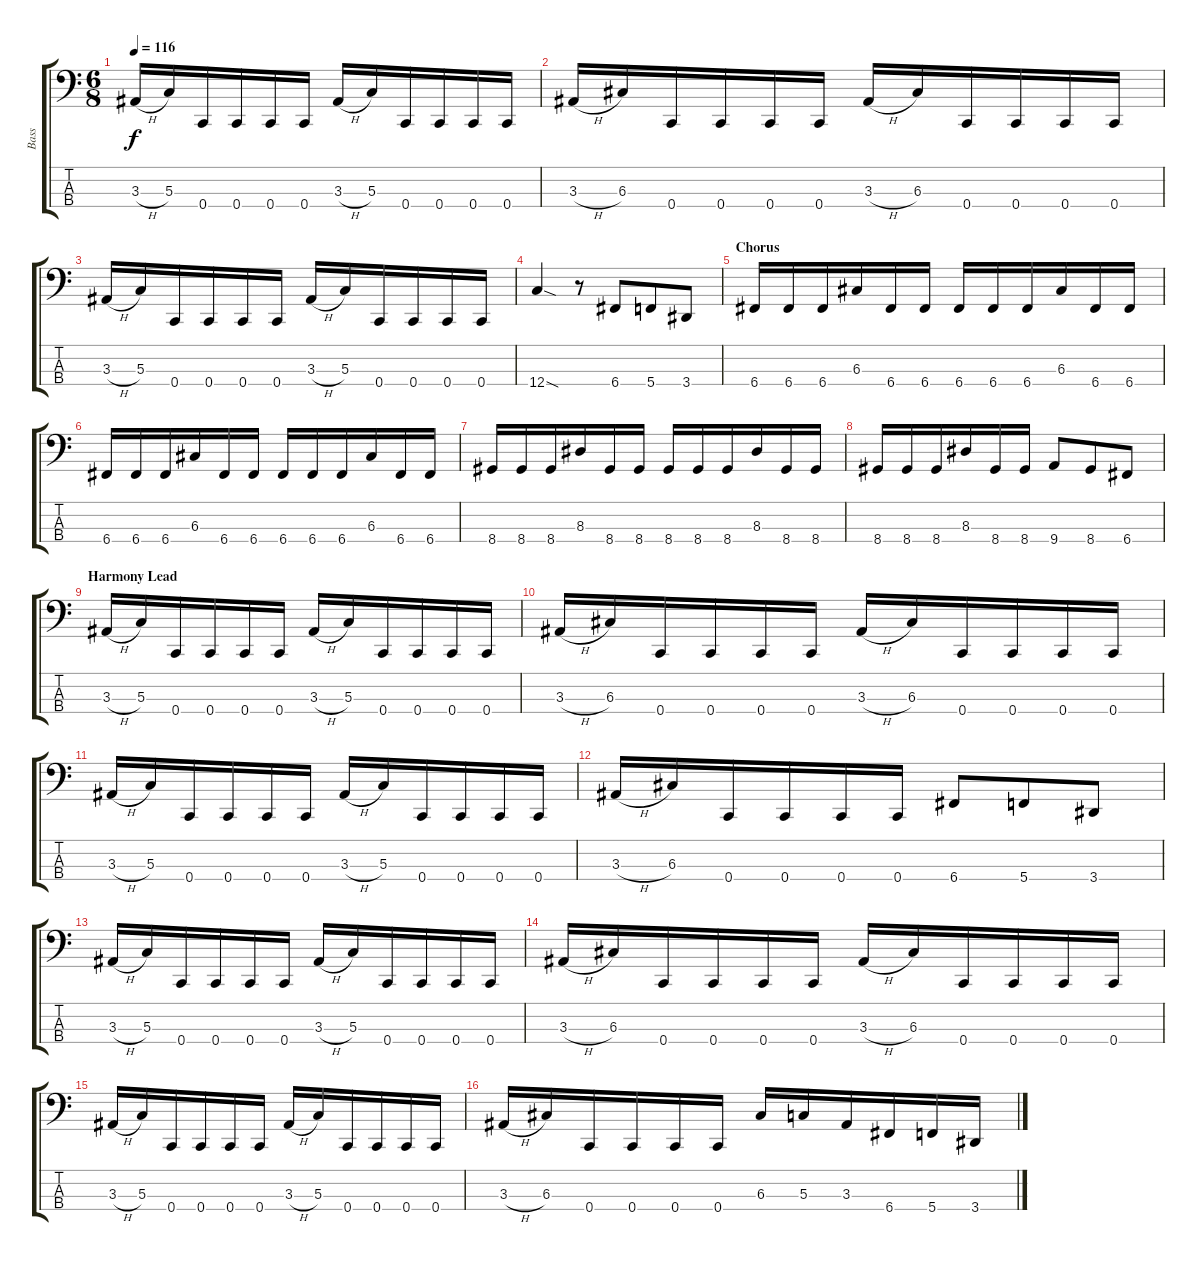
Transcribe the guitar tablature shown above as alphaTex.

\track ("Bass" "Bass") {instrument electricbassfinger}
\staff {score tabs}
\tuning (F2 C2 G1 C1) {hide}
\ts (6 8)
\tempo 116
\clef f4
\ks c
3.3{h}.16{dy f} 5.3.16 0.4.16 0.4.16 0.4.16 0.4.16 3.3{h}.16 5.3.16 0.4.16 0.4.16 0.4.16 0.4.16 |
3.3{h}.16 6.3.16 0.4.16 0.4.16 0.4.16 0.4.16 3.3{h}.16 6.3.16 0.4.16 0.4.16 0.4.16 0.4.16 |
3.3{h}.16 5.3.16 0.4.16 0.4.16 0.4.16 0.4.16 3.3{h}.16 5.3.16 0.4.16 0.4.16 0.4.16 0.4.16 |
12.4{sod}.4 r.8 6.4.8 5.4.8 3.4.8 |
\section ("" "Chorus")
6.4.16 6.4.16 6.4.16 6.3.16 6.4.16 6.4.16 6.4.16 6.4.16 6.4.16 6.3.16 6.4.16 6.4.16 |
6.4.16 6.4.16 6.4.16 6.3.16 6.4.16 6.4.16 6.4.16 6.4.16 6.4.16 6.3.16 6.4.16 6.4.16 |
8.4.16 8.4.16 8.4.16 8.3.16 8.4.16 8.4.16 8.4.16 8.4.16 8.4.16 8.3.16 8.4.16 8.4.16 |
8.4.16 8.4.16 8.4.16 8.3.16 8.4.16 8.4.16 9.4.8 8.4.8 6.4.8 |
\section ("" "Harmony Lead")
3.3{h}.16 5.3.16 0.4.16 0.4.16 0.4.16 0.4.16 3.3{h}.16 5.3.16 0.4.16 0.4.16 0.4.16 0.4.16 |
3.3{h}.16 6.3.16 0.4.16 0.4.16 0.4.16 0.4.16 3.3{h}.16 6.3.16 0.4.16 0.4.16 0.4.16 0.4.16 |
3.3{h}.16 5.3.16 0.4.16 0.4.16 0.4.16 0.4.16 3.3{h}.16 5.3.16 0.4.16 0.4.16 0.4.16 0.4.16 |
3.3{h}.16 6.3.16 0.4.16 0.4.16 0.4.16 0.4.16 6.4.8 5.4.8 3.4.8 |
3.3{h}.16 5.3.16 0.4.16 0.4.16 0.4.16 0.4.16 3.3{h}.16 5.3.16 0.4.16 0.4.16 0.4.16 0.4.16 |
3.3{h}.16 6.3.16 0.4.16 0.4.16 0.4.16 0.4.16 3.3{h}.16 6.3.16 0.4.16 0.4.16 0.4.16 0.4.16 |
3.3{h}.16 5.3.16 0.4.16 0.4.16 0.4.16 0.4.16 3.3{h}.16 5.3.16 0.4.16 0.4.16 0.4.16 0.4.16 |
3.3{h}.16 6.3.16 0.4.16 0.4.16 0.4.16 0.4.16 6.3.16 5.3.16 3.3.16 6.4.16 5.4.16 3.4.16
